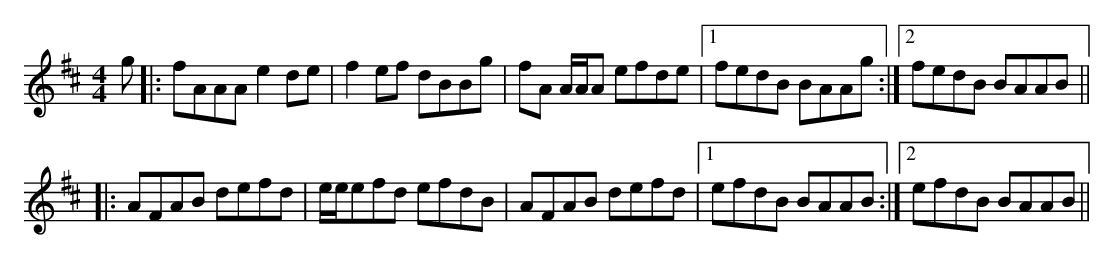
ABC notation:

X:1
M:4/4
K:D
g|:fAAA e2de|f2ef dBBg|fA A/A/A efde|1 fedB BAAg:|2 fedB BAAB||
|:AFAB defd|e/e/efd efdB|AFAB defd|1 efdB BAAB:|2 efdB BAAB||
